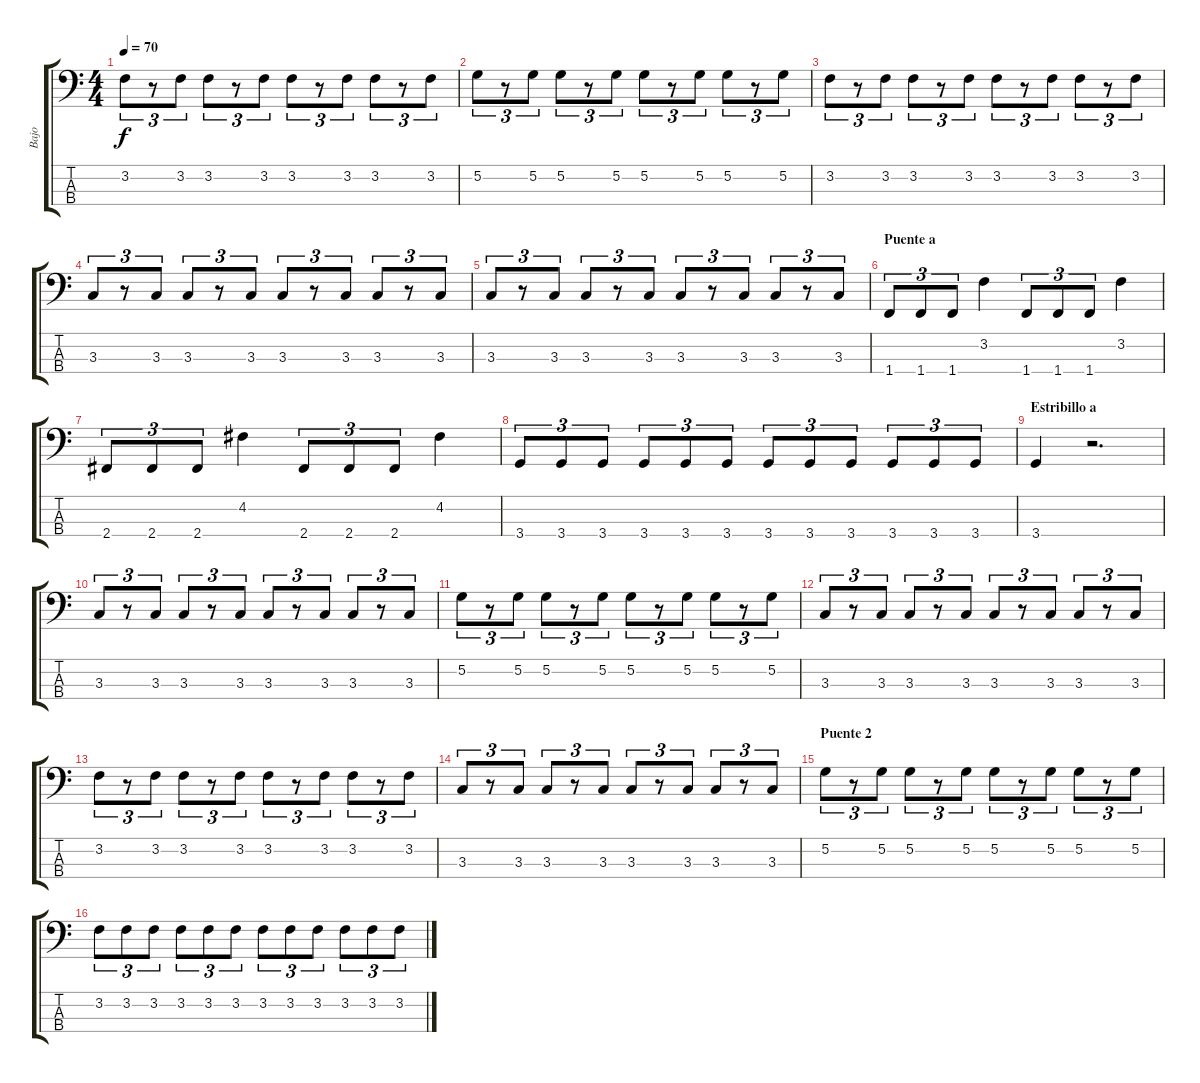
\track ("Bajo" "Bajo") {instrument electricbassfinger}
\staff {score tabs}
\tuning (G2 D2 A1 E1) {hide}
\ts (4 4)
\tempo 70
\clef f4
\ks c
3.2.8{tu (3 2) dy f} r.8{tu (3 2)} 3.2.8{tu (3 2)} 3.2.8{tu (3 2)} r.8{tu (3 2)} 3.2.8{tu (3 2)} 3.2.8{tu (3 2)} r.8{tu (3 2)} 3.2.8{tu (3 2)} 3.2.8{tu (3 2)} r.8{tu (3 2)} 3.2.8{tu (3 2)} |
5.2.8{tu (3 2)} r.8{tu (3 2)} 5.2.8{tu (3 2)} 5.2.8{tu (3 2)} r.8{tu (3 2)} 5.2.8{tu (3 2)} 5.2.8{tu (3 2)} r.8{tu (3 2)} 5.2.8{tu (3 2)} 5.2.8{tu (3 2)} r.8{tu (3 2)} 5.2.8{tu (3 2)} |
3.2.8{tu (3 2)} r.8{tu (3 2)} 3.2.8{tu (3 2)} 3.2.8{tu (3 2)} r.8{tu (3 2)} 3.2.8{tu (3 2)} 3.2.8{tu (3 2)} r.8{tu (3 2)} 3.2.8{tu (3 2)} 3.2.8{tu (3 2)} r.8{tu (3 2)} 3.2.8{tu (3 2)} |
3.3.8{tu (3 2)} r.8{tu (3 2)} 3.3.8{tu (3 2)} 3.3.8{tu (3 2)} r.8{tu (3 2)} 3.3.8{tu (3 2)} 3.3.8{tu (3 2)} r.8{tu (3 2)} 3.3.8{tu (3 2)} 3.3.8{tu (3 2)} r.8{tu (3 2)} 3.3.8{tu (3 2)} |
3.3.8{tu (3 2)} r.8{tu (3 2)} 3.3.8{tu (3 2)} 3.3.8{tu (3 2)} r.8{tu (3 2)} 3.3.8{tu (3 2)} 3.3.8{tu (3 2)} r.8{tu (3 2)} 3.3.8{tu (3 2)} 3.3.8{tu (3 2)} r.8{tu (3 2)} 3.3.8{tu (3 2)} |
\section ("" "Puente a")
1.4.8{tu (3 2)} 1.4.8{tu (3 2)} 1.4.8{tu (3 2)} 3.2.4 1.4.8{tu (3 2)} 1.4.8{tu (3 2)} 1.4.8{tu (3 2)} 3.2.4 |
2.4.8{tu (3 2)} 2.4.8{tu (3 2)} 2.4.8{tu (3 2)} 4.2.4 2.4.8{tu (3 2)} 2.4.8{tu (3 2)} 2.4.8{tu (3 2)} 4.2.4 |
3.4.8{tu (3 2)} 3.4.8{tu (3 2)} 3.4.8{tu (3 2)} 3.4.8{tu (3 2)} 3.4.8{tu (3 2)} 3.4.8{tu (3 2)} 3.4.8{tu (3 2)} 3.4.8{tu (3 2)} 3.4.8{tu (3 2)} 3.4.8{tu (3 2)} 3.4.8{tu (3 2)} 3.4.8{tu (3 2)} |
\section ("" "Estribillo a")
3.4.4 r.2{d} |
3.3.8{tu (3 2)} r.8{tu (3 2)} 3.3.8{tu (3 2)} 3.3.8{tu (3 2)} r.8{tu (3 2)} 3.3.8{tu (3 2)} 3.3.8{tu (3 2)} r.8{tu (3 2)} 3.3.8{tu (3 2)} 3.3.8{tu (3 2)} r.8{tu (3 2)} 3.3.8{tu (3 2)} |
5.2.8{tu (3 2)} r.8{tu (3 2)} 5.2.8{tu (3 2)} 5.2.8{tu (3 2)} r.8{tu (3 2)} 5.2.8{tu (3 2)} 5.2.8{tu (3 2)} r.8{tu (3 2)} 5.2.8{tu (3 2)} 5.2.8{tu (3 2)} r.8{tu (3 2)} 5.2.8{tu (3 2)} |
3.3.8{tu (3 2)} r.8{tu (3 2)} 3.3.8{tu (3 2)} 3.3.8{tu (3 2)} r.8{tu (3 2)} 3.3.8{tu (3 2)} 3.3.8{tu (3 2)} r.8{tu (3 2)} 3.3.8{tu (3 2)} 3.3.8{tu (3 2)} r.8{tu (3 2)} 3.3.8{tu (3 2)} |
3.2.8{tu (3 2)} r.8{tu (3 2)} 3.2.8{tu (3 2)} 3.2.8{tu (3 2)} r.8{tu (3 2)} 3.2.8{tu (3 2)} 3.2.8{tu (3 2)} r.8{tu (3 2)} 3.2.8{tu (3 2)} 3.2.8{tu (3 2)} r.8{tu (3 2)} 3.2.8{tu (3 2)} |
3.3.8{tu (3 2)} r.8{tu (3 2)} 3.3.8{tu (3 2)} 3.3.8{tu (3 2)} r.8{tu (3 2)} 3.3.8{tu (3 2)} 3.3.8{tu (3 2)} r.8{tu (3 2)} 3.3.8{tu (3 2)} 3.3.8{tu (3 2)} r.8{tu (3 2)} 3.3.8{tu (3 2)} |
\section ("" "Puente 2")
5.2.8{tu (3 2)} r.8{tu (3 2)} 5.2.8{tu (3 2)} 5.2.8{tu (3 2)} r.8{tu (3 2)} 5.2.8{tu (3 2)} 5.2.8{tu (3 2)} r.8{tu (3 2)} 5.2.8{tu (3 2)} 5.2.8{tu (3 2)} r.8{tu (3 2)} 5.2.8{tu (3 2)} |
3.2.8{tu (3 2)} 3.2.8{tu (3 2)} 3.2.8{tu (3 2)} 3.2.8{tu (3 2)} 3.2.8{tu (3 2)} 3.2.8{tu (3 2)} 3.2.8{tu (3 2)} 3.2.8{tu (3 2)} 3.2.8{tu (3 2)} 3.2.8{tu (3 2)} 3.2.8{tu (3 2)} 3.2.8{tu (3 2)}
